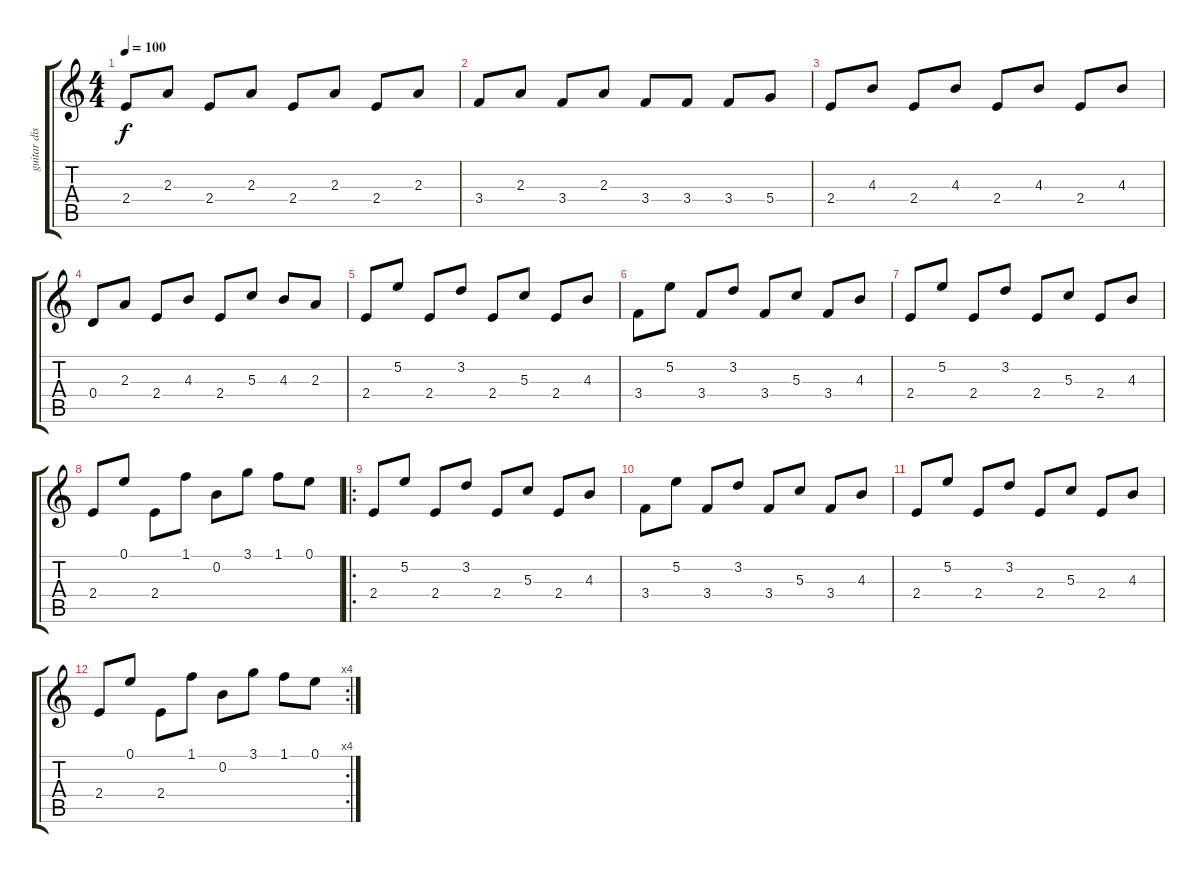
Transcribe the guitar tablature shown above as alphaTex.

\track ("guitar disto" "guitar dis") {instrument distortionguitar}
\staff {score tabs}
\tuning (E4 B3 G3 D3 A2 D2) {hide}
\ts (4 4)
\tempo 100
\clef g2
\ks c
2.4.8{dy f} 2.3.8 2.4.8 2.3.8 2.4.8 2.3.8 2.4.8 2.3.8 |
3.4.8 2.3.8 3.4.8 2.3.8 3.4.8 3.4.8 3.4.8 5.4.8 |
2.4.8 4.3.8 2.4.8 4.3.8 2.4.8 4.3.8 2.4.8 4.3.8 |
0.4.8 2.3.8 2.4.8 4.3.8 2.4.8 5.3.8 4.3.8 2.3.8 |
2.4.8 5.2.8 2.4.8 3.2.8 2.4.8 5.3.8 2.4.8 4.3.8 |
3.4.8 5.2.8 3.4.8 3.2.8 3.4.8 5.3.8 3.4.8 4.3.8 |
2.4.8 5.2.8 2.4.8 3.2.8 2.4.8 5.3.8 2.4.8 4.3.8 |
2.4.8 0.1.8 2.4.8 1.1.8 0.2.8 3.1.8 1.1.8 0.1.8 |
\ro
2.4.8 5.2.8 2.4.8 3.2.8 2.4.8 5.3.8 2.4.8 4.3.8 |
3.4.8 5.2.8 3.4.8 3.2.8 3.4.8 5.3.8 3.4.8 4.3.8 |
2.4.8 5.2.8 2.4.8 3.2.8 2.4.8 5.3.8 2.4.8 4.3.8 |
\rc 4
2.4.8 0.1.8 2.4.8 1.1.8 0.2.8 3.1.8 1.1.8 0.1.8
